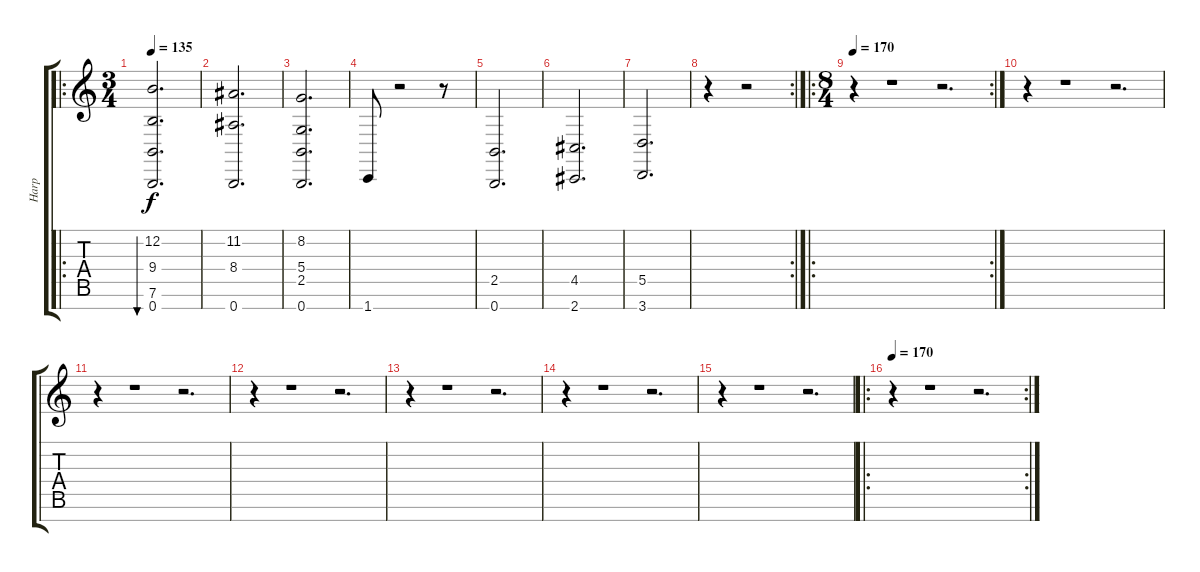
\track ("Harp" "Harp") {instrument orchestralharp}
\staff {score tabs}
\tuning (E4 B3 G3 D3 A2 E2 B1) {hide}
\ro
\ts (3 4)
\tempo 135
\clef g2
\ks c
(12.2 9.4 7.6 0.7).2{d bu 480 dy f} |
(11.2 8.4 0.7).2{d} |
(8.2 5.4 2.5 0.7).2{d} |
1.7.8 r.2 r.8 |
(2.5 0.7).2{d} |
(4.5 2.7).2{d} |
(5.5 3.7).2{d} |
\rc 2
r.4 r.2 |
\ro
\rc 2
\ts (8 4)
\tempo 170
r.4 r.1 r.2{d} |
r.4 r.1 r.2{d} |
r.4 r.1 r.2{d} |
r.4 r.1 r.2{d} |
r.4 r.1 r.2{d} |
r.4 r.1 r.2{d} |
r.4 r.1 r.2{d} |
\ro
\rc 2
\tempo 170
r.4 r.1 r.2{d}
